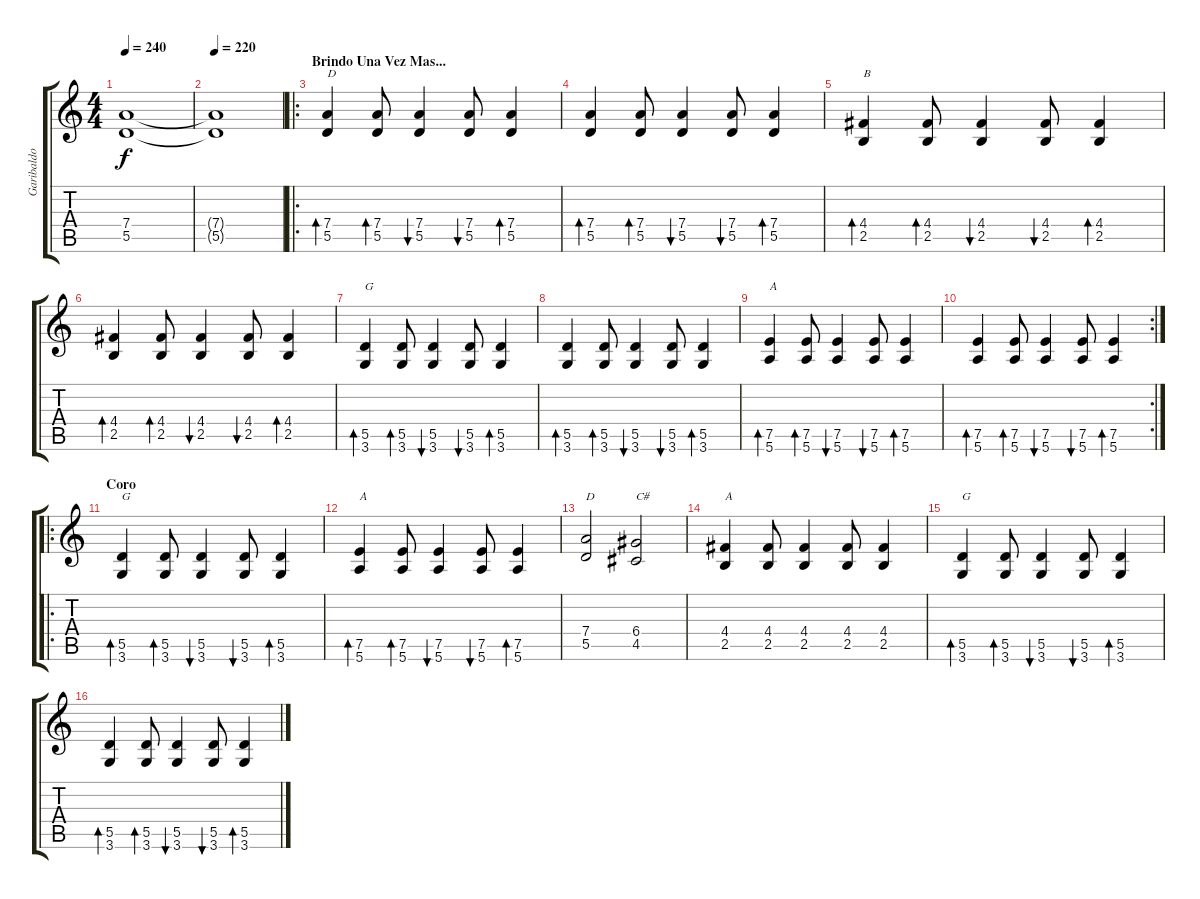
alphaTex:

\track ("Garibaldo Luis" "Garibaldo ") {instrument overdrivenguitar}
\staff {score tabs}
\tuning (E4 B3 G3 D3 A2 E2) {hide}
\ts (4 4)
\tempo 240
\clef g2
\ks c
(7.4 5.5).1{dy f} |
\tempo 220
(7.4{t} 5.5{t}).1 |
\ro
\section ("" "Brindo Una Vez Mas...")
(7.4 5.5).4{bd 60 txt "D"} (7.4 5.5).8{bd 60} (7.4 5.5).4{bu 60} (7.4 5.5).8{bu 60} (7.4 5.5).4{bd 60} |
(7.4 5.5).4{bd 60} (7.4 5.5).8{bd 60} (7.4 5.5).4{bu 60} (7.4 5.5).8{bu 60} (7.4 5.5).4{bd 60} |
(4.4 2.5).4{bd 60 txt "B"} (4.4 2.5).8{bd 60} (4.4 2.5).4{bu 60} (4.4 2.5).8{bu 60} (4.4 2.5).4{bd 60} |
(4.4 2.5).4{bd 60} (4.4 2.5).8{bd 60} (4.4 2.5).4{bu 60} (4.4 2.5).8{bu 60} (4.4 2.5).4{bd 60} |
(5.5 3.6).4{bd 60 txt "G"} (5.5 3.6).8{bd 60} (5.5 3.6).4{bu 60} (5.5 3.6).8{bu 60} (5.5 3.6).4{bd 60} |
(5.5 3.6).4{bd 60} (5.5 3.6).8{bd 60} (5.5 3.6).4{bu 60} (5.5 3.6).8{bu 60} (5.5 3.6).4{bd 60} |
(7.5 5.6).4{bd 60 txt "A"} (7.5 5.6).8{bd 60} (7.5 5.6).4{bu 60} (7.5 5.6).8{bu 60} (7.5 5.6).4{bd 60} |
\rc 2
(7.5 5.6).4{bd 60} (7.5 5.6).8{bd 60} (7.5 5.6).4{bu 60} (7.5 5.6).8{bu 60} (7.5 5.6).4{bd 60} |
\ro
\section ("" "Coro")
(5.5 3.6).4{bd 60 txt "G"} (5.5 3.6).8{bd 60} (5.5 3.6).4{bu 60} (5.5 3.6).8{bu 60} (5.5 3.6).4{bd 60} |
(7.5 5.6).4{bd 60 txt "A"} (7.5 5.6).8{bd 60} (7.5 5.6).4{bu 60} (7.5 5.6).8{bu 60} (7.5 5.6).4{bd 60} |
(7.4 5.5).2{txt "D"} (6.4 4.5).2{txt "C#"} |
(4.4 2.5).4{txt "A"} (4.4 2.5).8 (4.4 2.5).4 (4.4 2.5).8 (4.4 2.5).4 |
(5.5 3.6).4{bd 60 txt "G"} (5.5 3.6).8{bd 60} (5.5 3.6).4{bu 60} (5.5 3.6).8{bu 60} (5.5 3.6).4{bd 60} |
(5.5 3.6).4{bd 60} (5.5 3.6).8{bd 60} (5.5 3.6).4{bu 60} (5.5 3.6).8{bu 60} (5.5 3.6).4{bd 60}
